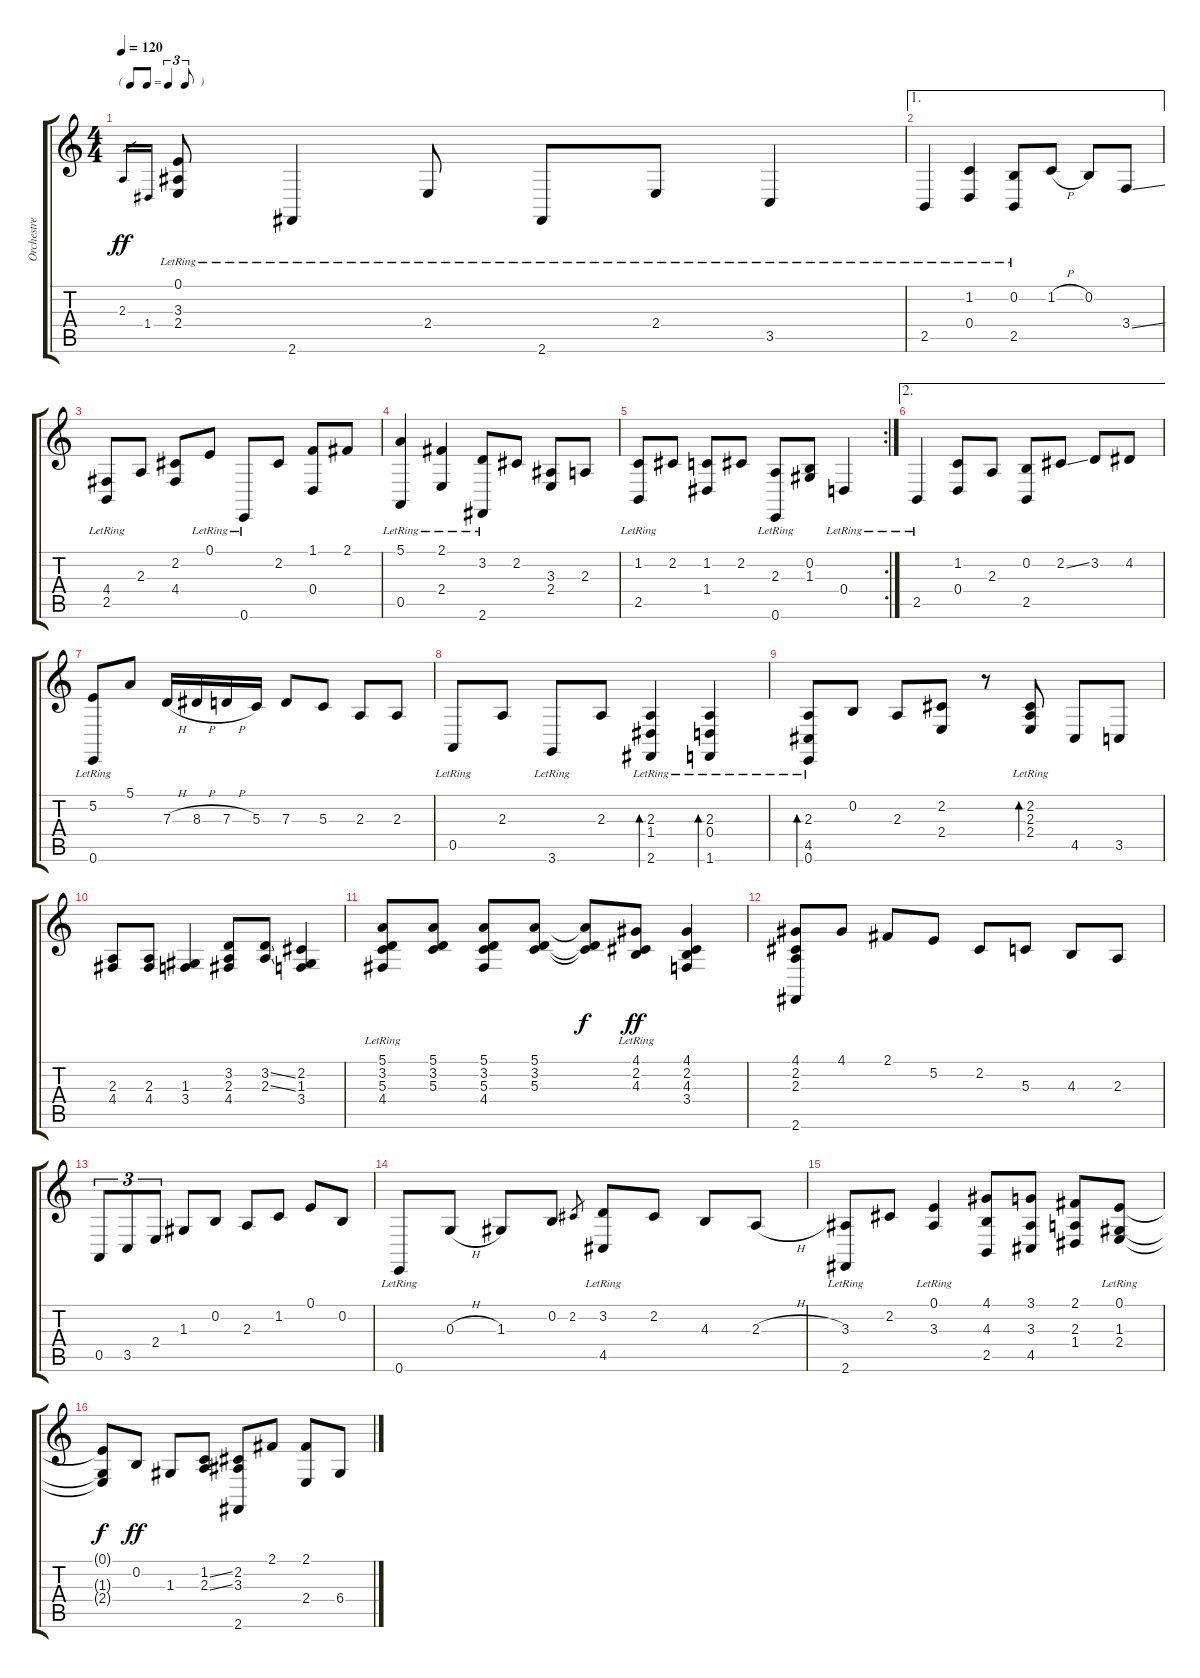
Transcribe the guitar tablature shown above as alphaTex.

\track ("Orchestre" "Orchestre") {instrument stringensemble1}
\staff {score tabs}
\tuning (E4 B3 G3 D3 A2 E2) {hide}
\ts (4 4)
\tf triplet8th
\tempo 120
\clef g2
\ks c
2.3.16{gr dy ff} 1.4.16{gr} (0.1 3.3 2.4{lr}).8 2.6{lr}.4 2.4{lr}.8 2.6{lr}.8 2.4{lr}.8 3.5{lr}.4 |
\ae 1
2.5{lr}.4 (1.2 0.4{lr}).4 (0.2 2.5{lr}).8 1.2{h}.8 0.2.8 3.4{ss}.8 |
(4.4 2.5{lr}).8 2.3.8 (2.2 4.4).8 0.1{lr}.8 0.6{lr}.8 2.2.8 (1.1 0.4).8 2.1.8 |
(5.1 0.5{lr}).4 (2.1 2.4{lr}).4 (3.2 2.6{lr}).8 2.2.8 (3.3 2.4).8 2.3.8 |
\rc 2
(1.2 2.5{lr}).8 2.2.8 (1.2 1.4).8 2.2.8 (2.3 0.6{lr}).8 (0.2 1.3).8 0.4{lr}.4 |
\ae 2
2.5{lr}.4 (1.2 0.4).8 2.3.8 (0.2 2.5).8 2.2{ss}.8 3.2.8 4.2.8 |
(5.2 0.6{lr}).8 5.1.8 7.3{h}.16 8.3{h}.16 7.3{h}.16 5.3.16 7.3.8 5.3.8 2.3.8 2.3.8 |
0.5{lr}.8 2.3.8 3.6{lr}.8 2.3.8 (2.3 1.4 2.6{lr}).4{bd 120} (2.3 0.4 1.6{lr}).4{bd 120} |
(2.3 4.5 0.6{lr}).8{bd 120} 0.2.8 2.3.8 (2.2 2.4).8 r.8 (2.2{lr} 2.3{lr} 2.4{lr}).8{bd 120} 4.5.8 3.5.8 |
(2.3 4.4).8 (2.3 4.4).8 (1.3 3.4).4 (3.2 2.3 4.4).8 (3.2{ss} 2.3{ss}).8 (2.2 1.3 3.4).4 |
(5.1 3.2 5.3 4.4{lr}).8 (5.1 3.2 5.3).8 (5.1 3.2 5.3 4.4).8 (5.1 3.2 5.3).8 (5.1{t} 3.2{t} 5.3{t}).8{dy f} (4.1{lr} 2.2{lr} 4.3{lr}).8{dy ff} (4.1 2.2 4.3 3.4).4 |
(4.1 2.2 2.3 2.6).8 4.1.8 2.1.8 5.2.8 2.2.8 5.3.8 4.3.8 2.3.8 |
0.5.8{tu (3 2)} 3.5.8{tu (3 2)} 2.4.8{tu (3 2)} 1.3.8 0.2.8 2.3.8 1.2.8 0.1.8 0.2.8 |
0.6{lr}.8 0.3{h}.8 1.3.8 0.2.8 2.2.8{gr} (3.2 4.5{lr}).8 2.2.8 4.3.8 2.3{h}.8 |
(3.3 2.6{lr}).8 2.2.8 (0.1 3.3{lr}).4 (4.1 4.3 2.5).8 (3.1 3.3 4.5).8 (2.1 2.3 1.4).8 (0.1{lr} 1.3{lr} 2.4{lr}).8 |
(0.1{t} 1.3{t} 2.4{t}).8{dy f} 0.2.8{dy ff} 1.3.8 (1.2{ss} 2.3{ss}).8 (2.2 3.3 2.6).8 2.1.8 (2.1 2.4).8 6.4.8
